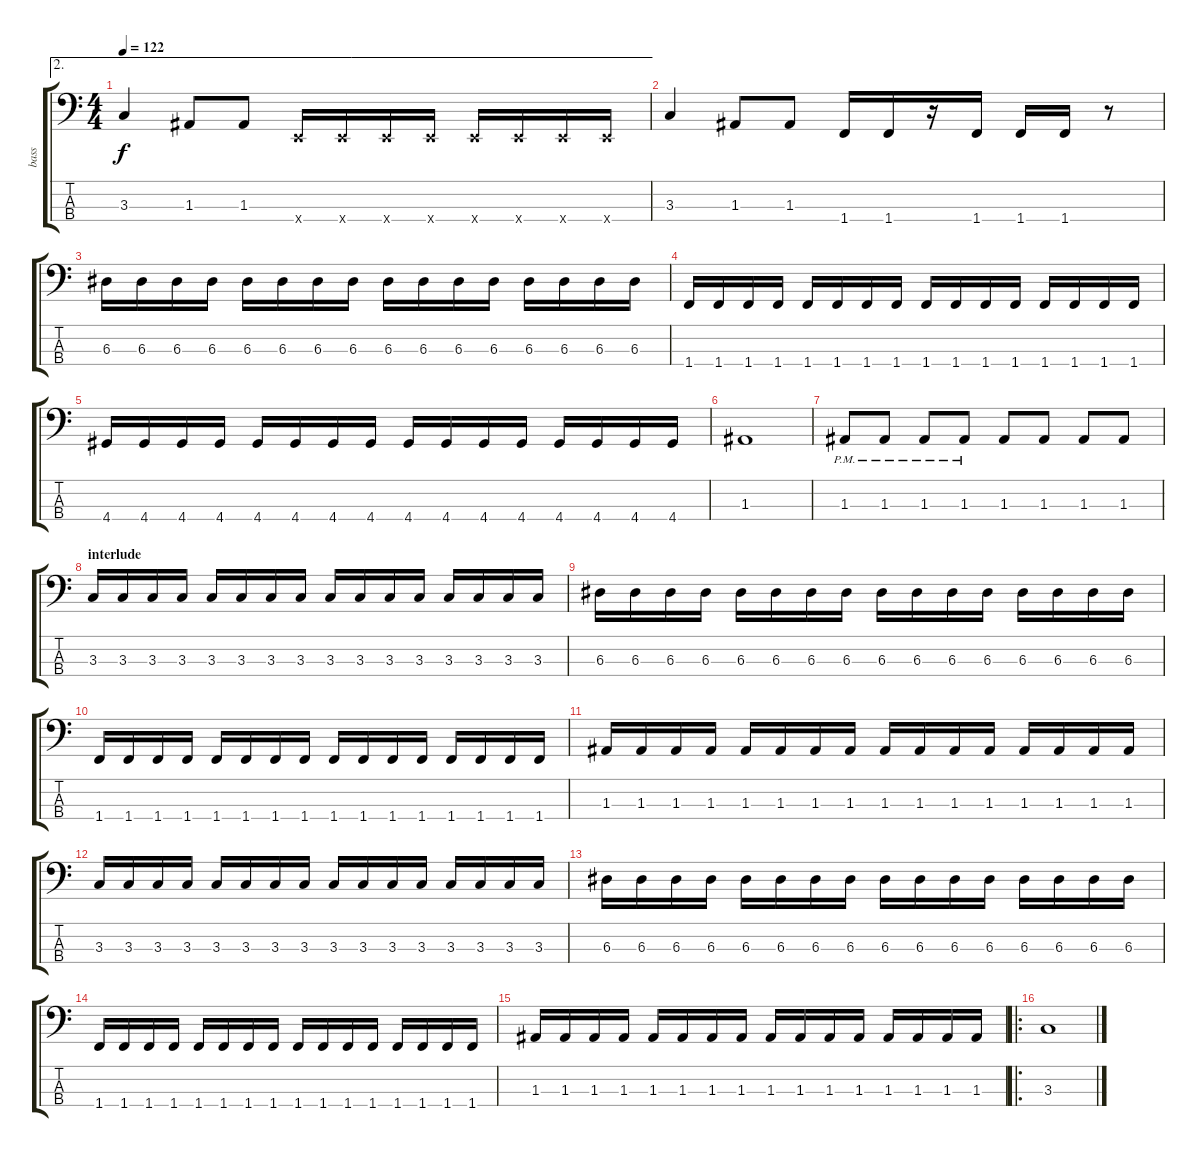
\track ("bass" "bass") {instrument electricbasspick}
\staff {score tabs}
\tuning (G2 D2 A1 E1) {hide}
\ae 2
\ts (4 4)
\tempo 122
\clef f4
\ks c
3.3.4{dy f} 1.3.8 1.3.8 0.4{x}.16 0.4{x}.16 0.4{x}.16 0.4{x}.16 0.4{x}.16 0.4{x}.16 0.4{x}.16 0.4{x}.16 |
3.3.4 1.3.8 1.3.8 1.4.16 1.4.16 r.16 1.4.16 1.4.16 1.4.16 r.8 |
6.3.16 6.3.16 6.3.16 6.3.16 6.3.16 6.3.16 6.3.16 6.3.16 6.3.16 6.3.16 6.3.16 6.3.16 6.3.16 6.3.16 6.3.16 6.3.16 |
1.4.16 1.4.16 1.4.16 1.4.16 1.4.16 1.4.16 1.4.16 1.4.16 1.4.16 1.4.16 1.4.16 1.4.16 1.4.16 1.4.16 1.4.16 1.4.16 |
4.4.16 4.4.16 4.4.16 4.4.16 4.4.16 4.4.16 4.4.16 4.4.16 4.4.16 4.4.16 4.4.16 4.4.16 4.4.16 4.4.16 4.4.16 4.4.16 |
1.3.1 |
1.3{pm}.8 1.3{pm}.8 1.3{pm}.8 1.3{pm}.8 1.3.8 1.3.8 1.3.8 1.3.8 |
\section ("" "interlude")
3.3.16 3.3.16 3.3.16 3.3.16 3.3.16 3.3.16 3.3.16 3.3.16 3.3.16 3.3.16 3.3.16 3.3.16 3.3.16 3.3.16 3.3.16 3.3.16 |
6.3.16 6.3.16 6.3.16 6.3.16 6.3.16 6.3.16 6.3.16 6.3.16 6.3.16 6.3.16 6.3.16 6.3.16 6.3.16 6.3.16 6.3.16 6.3.16 |
1.4.16 1.4.16 1.4.16 1.4.16 1.4.16 1.4.16 1.4.16 1.4.16 1.4.16 1.4.16 1.4.16 1.4.16 1.4.16 1.4.16 1.4.16 1.4.16 |
1.3.16 1.3.16 1.3.16 1.3.16 1.3.16 1.3.16 1.3.16 1.3.16 1.3.16 1.3.16 1.3.16 1.3.16 1.3.16 1.3.16 1.3.16 1.3.16 |
3.3.16 3.3.16 3.3.16 3.3.16 3.3.16 3.3.16 3.3.16 3.3.16 3.3.16 3.3.16 3.3.16 3.3.16 3.3.16 3.3.16 3.3.16 3.3.16 |
6.3.16 6.3.16 6.3.16 6.3.16 6.3.16 6.3.16 6.3.16 6.3.16 6.3.16 6.3.16 6.3.16 6.3.16 6.3.16 6.3.16 6.3.16 6.3.16 |
1.4.16 1.4.16 1.4.16 1.4.16 1.4.16 1.4.16 1.4.16 1.4.16 1.4.16 1.4.16 1.4.16 1.4.16 1.4.16 1.4.16 1.4.16 1.4.16 |
1.3.16 1.3.16 1.3.16 1.3.16 1.3.16 1.3.16 1.3.16 1.3.16 1.3.16 1.3.16 1.3.16 1.3.16 1.3.16 1.3.16 1.3.16 1.3.16 |
\ro
3.3.1
